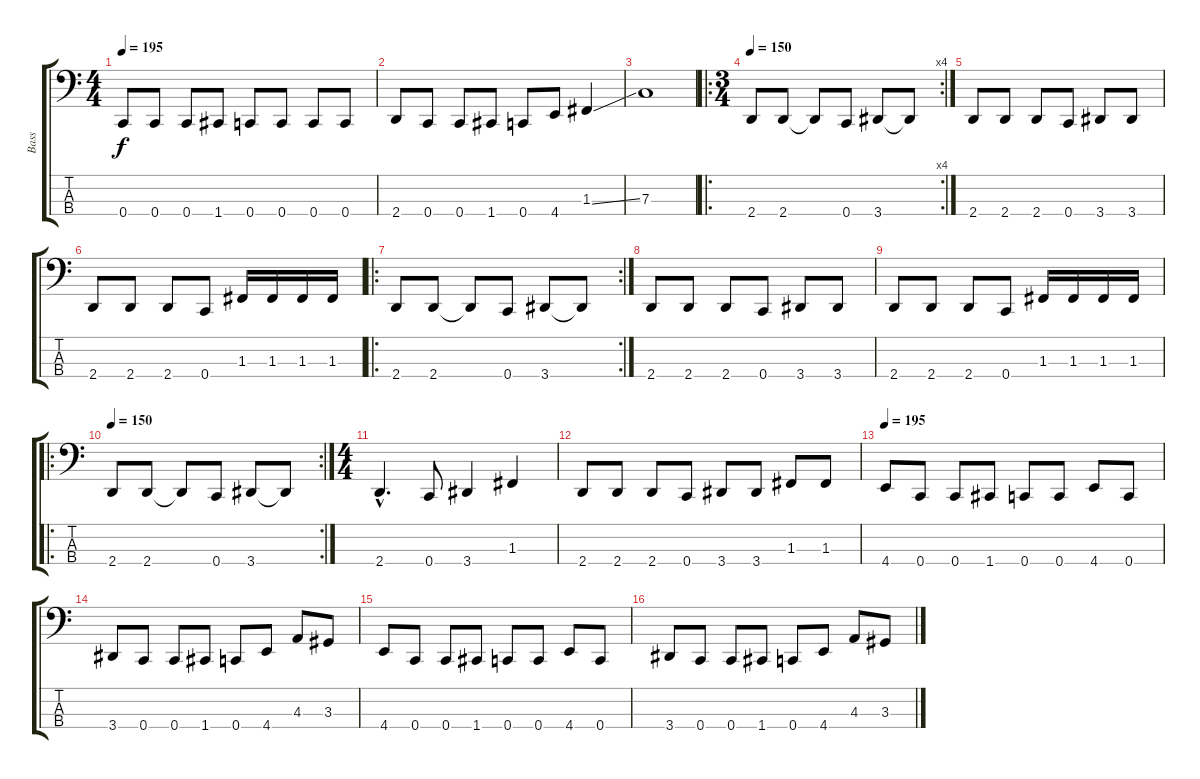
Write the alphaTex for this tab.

\track ("Bass" "Bass") {instrument electricbasspick}
\staff {score tabs}
\tuning (Eb2 Bb1 F1 C1) {hide}
\ts (4 4)
\tempo 195
\clef f4
\ks c
0.4.8{dy f} 0.4.8 0.4.8 1.4.8 0.4.8 0.4.8 0.4.8 0.4.8 |
2.4.8 0.4.8 0.4.8 1.4.8 0.4.8 4.4.8 1.3{ss}.4 |
7.3.1 |
\ro
\rc 4
\ts (3 4)
\tempo 150
2.4.8 2.4.8 2.4{t}.8 0.4.8 3.4.8 3.4{t}.8 |
2.4.8 2.4.8 2.4.8 0.4.8 3.4.8 3.4.8 |
2.4.8 2.4.8 2.4.8 0.4.8 1.3.16 1.3.16 1.3.16 1.3.16 |
\ro
\rc 2
2.4.8 2.4.8 2.4{t}.8 0.4.8 3.4.8 3.4{t}.8 |
2.4.8 2.4.8 2.4.8 0.4.8 3.4.8 3.4.8 |
2.4.8 2.4.8 2.4.8 0.4.8 1.3.16 1.3.16 1.3.16 1.3.16 |
\ro
\rc 2
\tempo 150
2.4.8 2.4.8 2.4{t}.8 0.4.8 3.4.8 3.4{t}.8 |
\ts (4 4)
2.4{hac}.4{d} 0.4.8 3.4.4 1.3.4 |
2.4.8 2.4.8 2.4.8 0.4.8 3.4.8 3.4.8 1.3.8 1.3.8 |
\tempo 195
4.4.8 0.4.8 0.4.8 1.4.8 0.4.8 0.4.8 4.4.8 0.4.8 |
3.4.8 0.4.8 0.4.8 1.4.8 0.4.8 4.4.8 4.3.8 3.3.8 |
4.4.8 0.4.8 0.4.8 1.4.8 0.4.8 0.4.8 4.4.8 0.4.8 |
3.4.8 0.4.8 0.4.8 1.4.8 0.4.8 4.4.8 4.3.8 3.3.8
